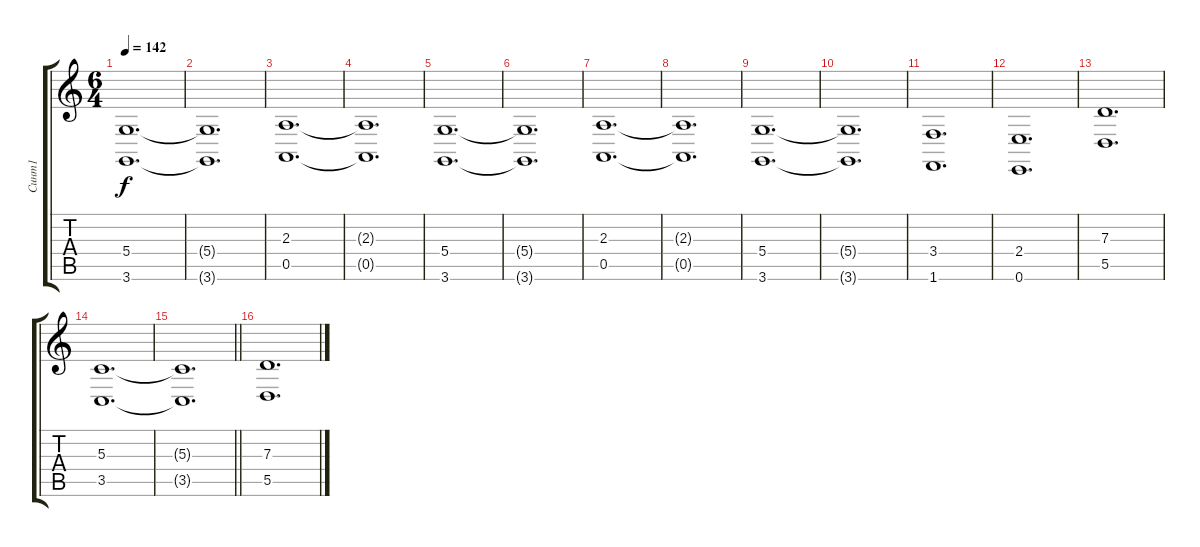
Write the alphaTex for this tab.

\track ("Синт1" "Синт1") {instrument pad2warm}
\staff {score tabs}
\tuning (E4 B3 G3 D3 A2 E2) {hide}
\ts (6 4)
\tempo 142
\clef g2
\ks c
(5.4 3.6).1{d dy f} |
(5.4{t} 3.6{t}).1{d} |
(2.3 0.5).1{d} |
(2.3{t} 0.5{t}).1{d} |
(5.4 3.6).1{d} |
(5.4{t} 3.6{t}).1{d} |
(2.3 0.5).1{d} |
(2.3{t} 0.5{t}).1{d} |
(5.4 3.6).1{d} |
(5.4{t} 3.6{t}).1{d} |
(3.4 1.6).1{d} |
(2.4 0.6).1{d} |
(7.3 5.5).1{d} |
(5.3 3.5).1{d} |
\barLineRight lightlight
(5.3{t} 3.5{t}).1{d} |
(7.3 5.5).1{d}
